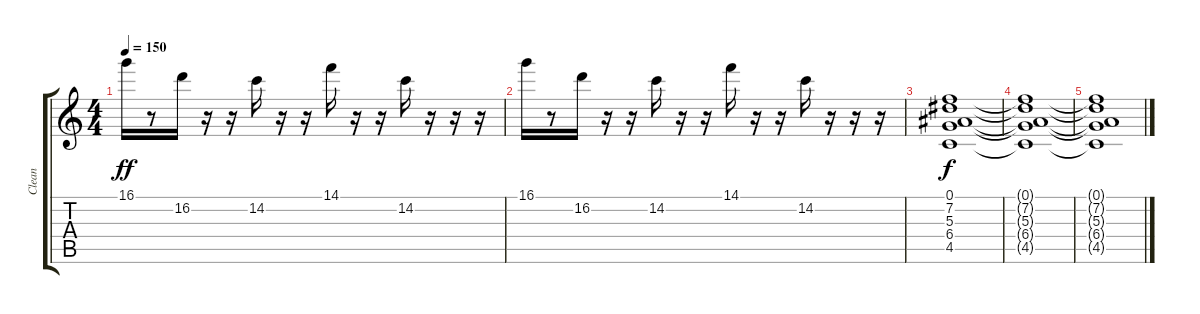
\track ("Clean" "Clean") {instrument electricguitarclean}
\staff {score tabs}
\tuning (Eb4 Bb3 F3 Db3 Ab2 Eb2) {hide}
\ts (4 4)
\tempo 150
\clef g2
\ks c
16.1.16{dy ff} r.8 16.2.16 r.16 r.16 14.2.16 r.16 r.16 14.1.16 r.16 r.16 14.2.16 r.16 r.16 r.16 |
16.1.16 r.8 16.2.16 r.16 r.16 14.2.16 r.16 r.16 14.1.16 r.16 r.16 14.2.16 r.16 r.16 r.16 |
(0.1 7.2 5.3 6.4 4.5).1{dy f} |
(0.1{t} 7.2{t} 5.3{t} 6.4{t} 4.5{t}).1 |
(0.1{t} 7.2{t} 5.3{t} 6.4{t} 4.5{t}).1
